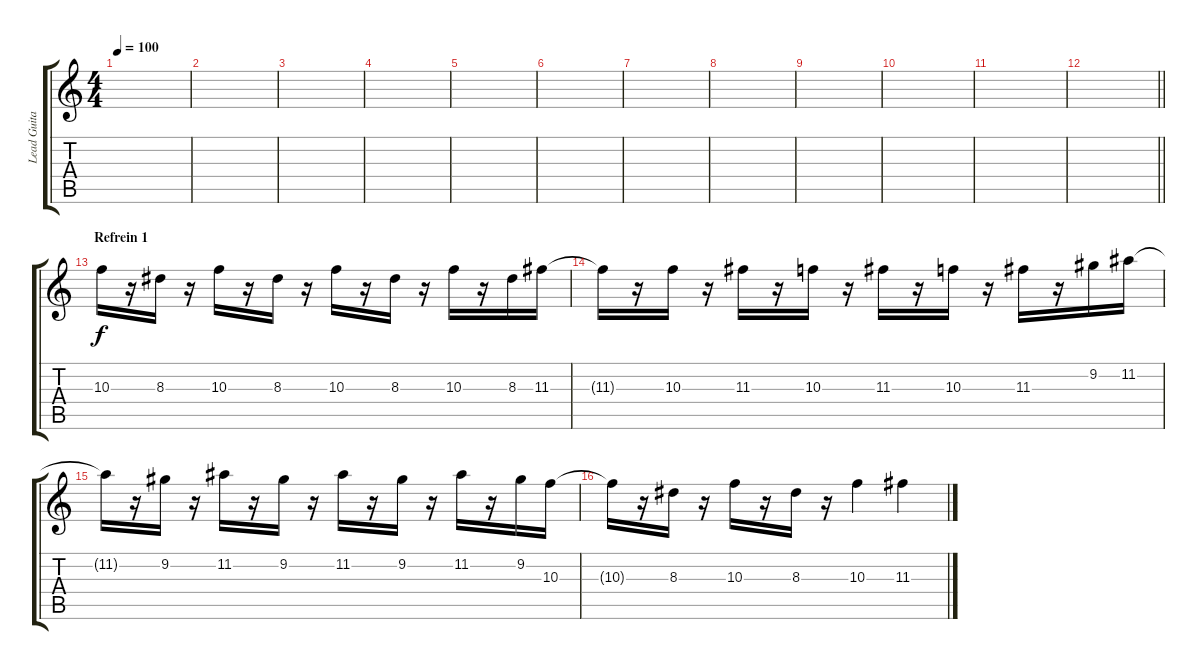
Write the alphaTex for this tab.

\track ("Lead Guitar" "Lead Guita") {instrument acousticguitarsteel}
\staff {score tabs}
\tuning (E4 B3 G3 D3 A2 E2) {hide}
\ts (4 4)
\tempo 100
\clef g2
\ks c
|
|
|
|
|
|
|
|
|
|
|
\barLineRight lightlight
|
\section ("" "Refrein 1")
10.3.16 r.16 8.3.16 r.16 10.3.16 r.16 8.3.16 r.16 10.3.16 r.16 8.3.16 r.16 10.3.16 r.16 8.3.16 11.3.16 |
11.3{t}.16 r.16 10.3.16 r.16 11.3.16 r.16 10.3.16 r.16 11.3.16 r.16 10.3.16 r.16 11.3.16 r.16 9.2.16 11.2.16 |
11.2{t}.16 r.16 9.2.16 r.16 11.2.16 r.16 9.2.16 r.16 11.2.16 r.16 9.2.16 r.16 11.2.16 r.16 9.2.16 10.3.16 |
10.3{t}.16 r.16 8.3.16 r.16 10.3.16 r.16 8.3.16 r.16 10.3.4 11.3.4
